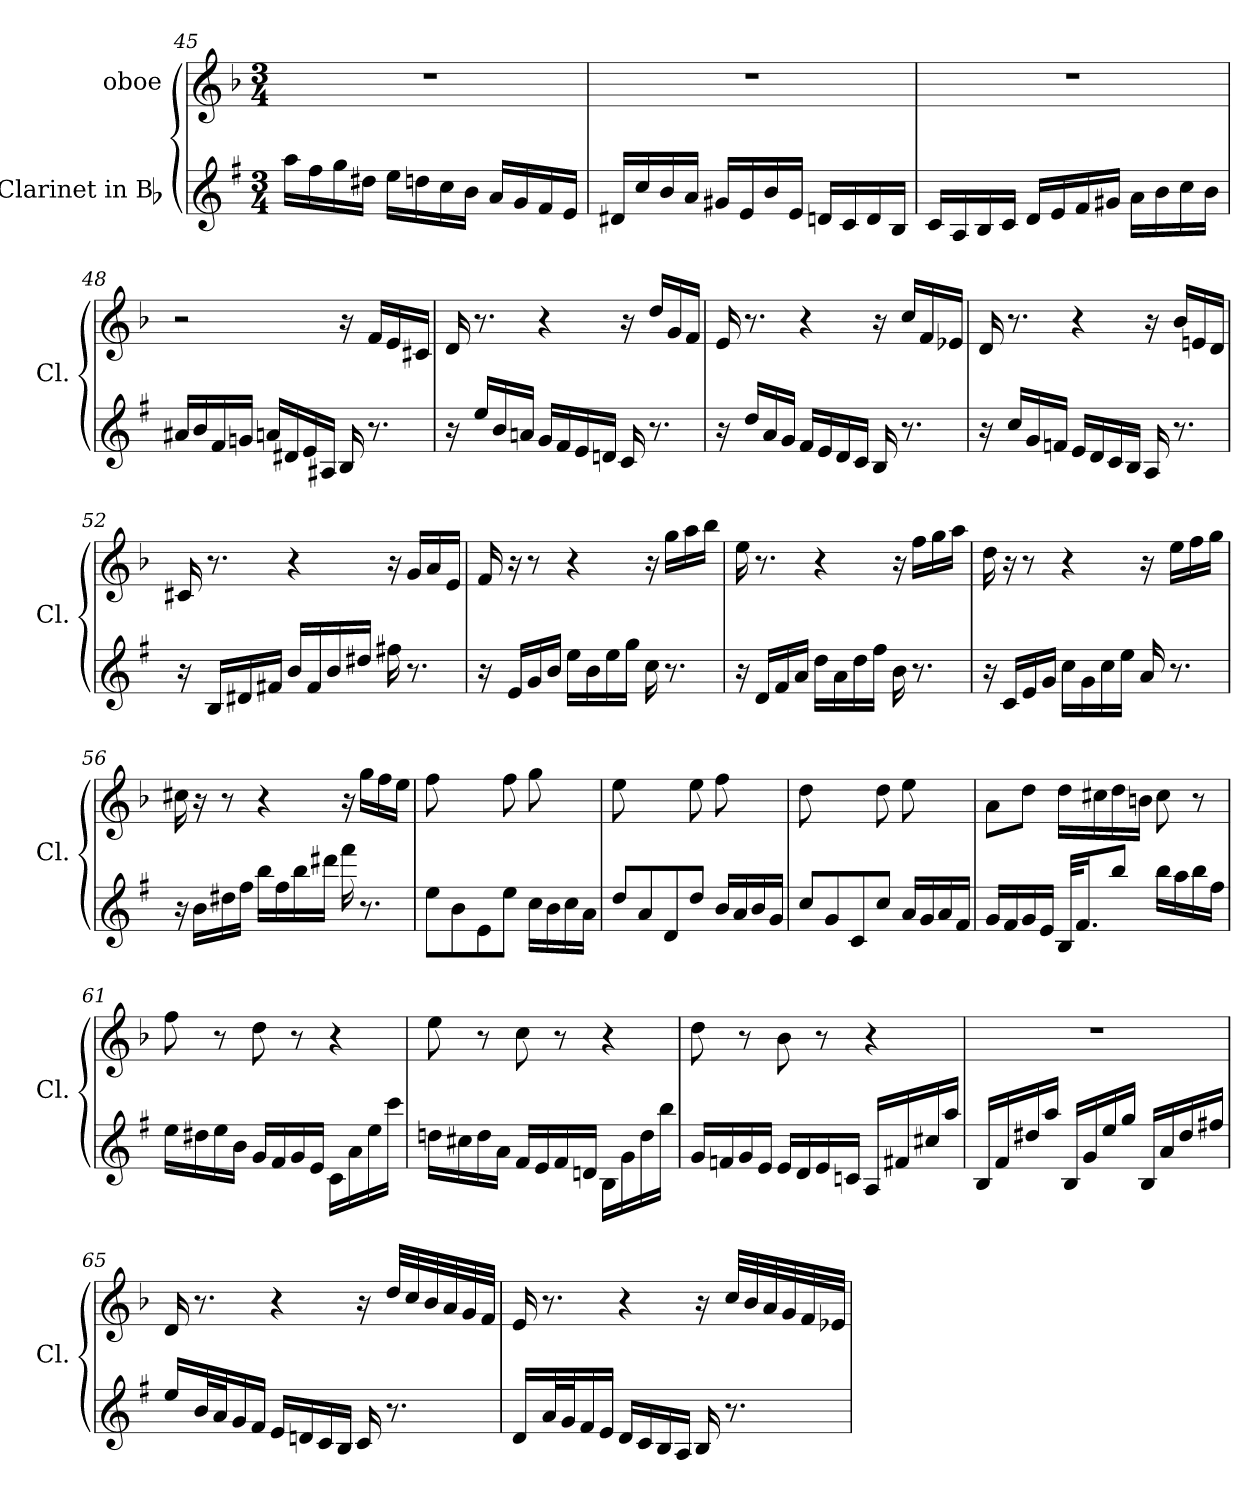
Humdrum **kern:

**kern	**kern
*part2	*part1
*staff2	*staff1
*I"Clarinet in Bb	*I"oboe
*I'Cl.	*
*clefG2	*clefG2
*ITrd1c2	*
*k[b-]	*k[b-]
*F:	*F:
*M3/4	*M3/4
=45	=45
!	!LO:N:vis=1
16ggi\LL	2.r
16eei\	.
16ffi\	.
16cc#Xi\JJ	.
16ddi\LL	.
16ccni\	.
16b-i\	.
16ai\JJ	.
16gi/LL	.
16fi/	.
16ei/	.
16di/JJ	.
=46	=46
!	!LO:N:vis=1
16c#Xi/LL	2.r
16b-i/	.
16ai/	.
16gi/JJ	.
16f#Xi/LL	.
16di/	.
16ai/	.
16di/JJ	.
16cni/LL	.
16B-i/	.
16ci/	.
16Ai/JJ	.
=47	=47
!	!LO:N:vis=1
16B-i/LL	2.r
16Gi/	.
16Ai/	.
16B-i/JJ	.
16ci/LL	.
16di/	.
16ei/	.
16f#Xi/JJ	.
16gi\LL	.
16ai\	.
16b-i\	.
16ai\JJ	.
=48	=48
16g#Xi/LL	2r
16ai/	.
16ei/	.
16fni/JJ	.
16gni/LL	.
16c#Xi/	.
16di/	.
16G#Xi/JJ	.
16Ai/	16r
8.r	16fi/LL
.	16ei/
.	16c#Xi/JJ
!!LO:LB:g=z
=49	=49
16r	16di/
16ddi/LL	8.r
16ai/	.
16gni/JJ	.
16fi/LL	4r
16ei/	.
16di/	.
16cni/JJ	.
16B-i/	16r
8.r	16ddi/LL
.	16gi/
.	16fi/JJ
=50	=50
16r	16ei/
16cci/LL	8.r
16gi/	.
16fi/JJ	.
16ei/LL	4r
16di/	.
16ci/	.
16B-i/JJ	.
16Ai/	16r
8.r	16cci/LL
.	16fi/
.	16e-Xi/JJ
=51	=51
16r	16di/
16b-i/LL	8.r
16fi/	.
16e-Xi/JJ	.
16di/LL	4r
16ci/	.
16B-i/	.
16Ai/JJ	.
16Gi/	16r
8.r	16b-i/LL
.	16eni/
.	16di/JJ
=52	=52
16r	16c#Xi/
16Ai/LL	8.r
16c#Xi/	.
16eni/JJ	.
16ai/LL	4r
16ei/	.
16ai/	.
16cc#Xi/JJ	.
16eeni\	16r
8.r	16gi/LL
.	16ai/
.	16ei/JJ
=53	=53
16r	16fi/
16di/LL	16r
16fi/	8r
16ai/JJ	.
16ddi\LL	4r
16ai\	.
16ddi\	.
16ffi\JJ	.
16b-i\	16r
8.r	16ggi\LL
.	16aai\
.	16bb-i\JJ
=54	=54
16r	16eei\
16ci/LL	8.r
16ei/	.
16gi/JJ	.
16cci\LL	4r
16gi\	.
16cci\	.
16eei\JJ	.
16ai\	16r
8.r	16ffi\LL
.	16ggi\
.	16aai\JJ
!!LO:LB:g=z
=55	=55
16r	16ddi\
16B-i/LL	16r
16di/	8r
16fi/JJ	.
16b-i\LL	4r
16fi\	.
16b-i\	.
16ddi\JJ	.
16gi/	16r
8.r	16eei\LL
.	16ffi\
.	16ggi\JJ
=56	=56
16r	16cc#Xi\
16ai\LL	16r
16cc#Xi\	8r
16eei\JJ	.
16aai\LL	4r
16eei\	.
16aai\	.
16ccc#Xi\JJ	.
16eeei\	16r
8.r	16ggi\LL
.	16ffi\
.	16eei\JJ
=57	=57
8ddi\L	8ffi\
8ai\	8ryy
8di\	8ryy
8ddi\J	8ffi\
16b-i\LL	8ggi\
16ai\	.
16b-i\	8ryy
16gi\JJ	.
=58	=58
8cci/L	8eei\
8gi/	8ryy
8ci/	8ryy
8cci/J	8eei\
16ai/LL	8ffi\
16gi/	.
16ai/	8ryy
16fi/JJ	.
=59	=59
8b-i/L	8ddi\
8fi/	8ryy
8B-i/	8ryy
8b-i/J	8ddi\
16gi/LL	8eei\
16fi/	.
16gi/	8ryy
16ei/JJ	.
=60	=60
16fi/LL	8ai\L
16ei/	.
16fi/	8ddi\J
16di/JJ	.
32Ai/KLL	16ddi\LL
16.ei/J	.
.	16cc#Xi\
8aai/J	16ddi\
.	16bni\JJ
16aai\LL	8cc#i\
16ggi\	.
16aai\	8r
16eei\JJ	.
=61	=61
16ddi\LL	8ffi\
16cc#Xi\	.
16ddi\	8r
16ai\JJ	.
16fi/LL	8ddi\
16ei/	.
16fi/	8r
16di/JJ	.
16B-i\LL	4r
16gi\	.
16ddi\	.
16bb-i\JJ	.
=62	=62
16ccni\LL	8eei\
16bni\	.
16cci\	8r
16gi\JJ	.
16ei/LL	8cci\
16di/	.
16ei/	8r
16cni/JJ	.
16Ai\LL	4r
16fi\	.
16cci\	.
16aai\JJ	.
=63	=63
16fi/LL	8ddi\
16e-Xi/	.
16fi/	8r
16di/JJ	.
16di/LL	8b-i\
16ci/	.
16di/	8r
16B-Xi/JJ	.
16Gi/LL	4r
16eni/	.
16bni/	.
16ggi/JJ	.
!!LO:LB:g=z
=64	=64
!	!LO:N:vis=1
16Ai/LL	2.r
16ei/	.
16cc#Xi/	.
16ggi/JJ	.
16Ai/LL	.
16fi/	.
16ddi/	.
16ffi/JJ	.
16Ai/LL	.
16gi/	.
16cc#i/	.
16eeni/JJ	.
=65	=65
16ddi/KL	16di/
32ai/LL	8.r
32gi/J	.
16fi/	.
16ei/JJ	.
16di/LL	4r
16cni/	.
16B-i/	.
16Ai/JJ	.
16B-i/	16r
8.r	32ddi/LLL
.	32cci/
.	32b-i/
.	32ai/
.	32gi/
.	32fi/JJJ
=66	=66
16ci/KL	16ei/
32gi/LL	8.r
32fi/J	.
16ei/	.
16di/JJ	.
16ci/LL	4r
16B-i/	.
16Ai/	.
16Gi/JJ	.
16Ai/	16r
8.r	32cci/LLL
.	32b-i/
.	32ai/
.	32gi/
.	32fi/
.	32e-Xi/JJJ
=	=
*-	*-
